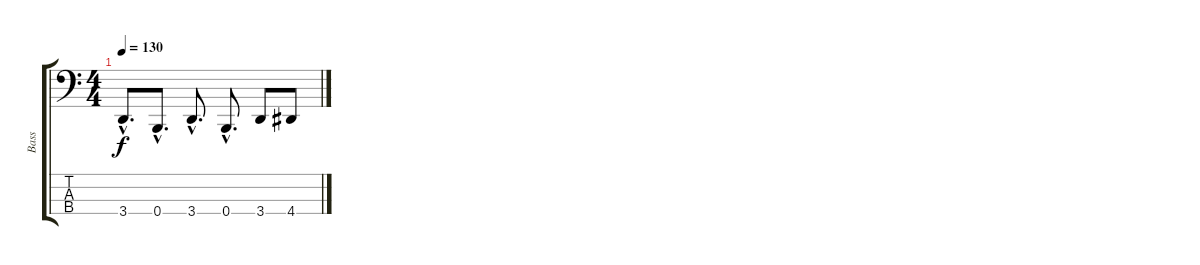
\track ("Bass" "Bass") {instrument slapbass1}
\staff {score tabs}
\tuning (D2 A1 E1 B0) {hide}
\ts (4 4)
\tempo 130
\clef f4
\ks c
3.4{hac}.8{d dy f} 0.4{hac}.8{d} 3.4{hac}.8{d} 0.4{hac}.8{d} 3.4.8 4.4.8
